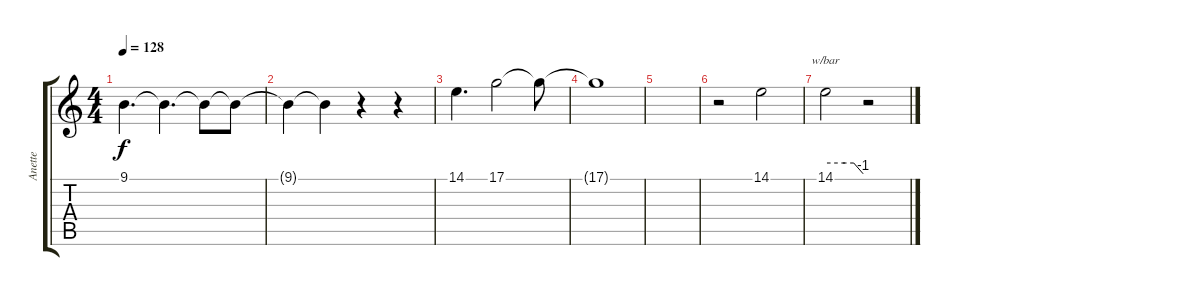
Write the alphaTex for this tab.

\track ("Anette" "Anette") {instrument flute}
\staff {score tabs}
\tuning (D4 A3 F3 C3 G2 D2) {hide}
\ts (4 4)
\tempo 128
\clef g2
\ks c
9.1{t}.4{d dy f} 9.1{t}.4{d} 9.1{t}.8 9.1{t}.8 |
9.1{t}.4 9.1{t}.4 r.4 r.4 |
14.1.4{d} 17.1.2 17.1{t}.8 |
17.1{t}.1 |
|
r.2 14.1.2 |
14.1.2{tbe (custom default 0 0 31 0 45 0 60 -4)} r.2
